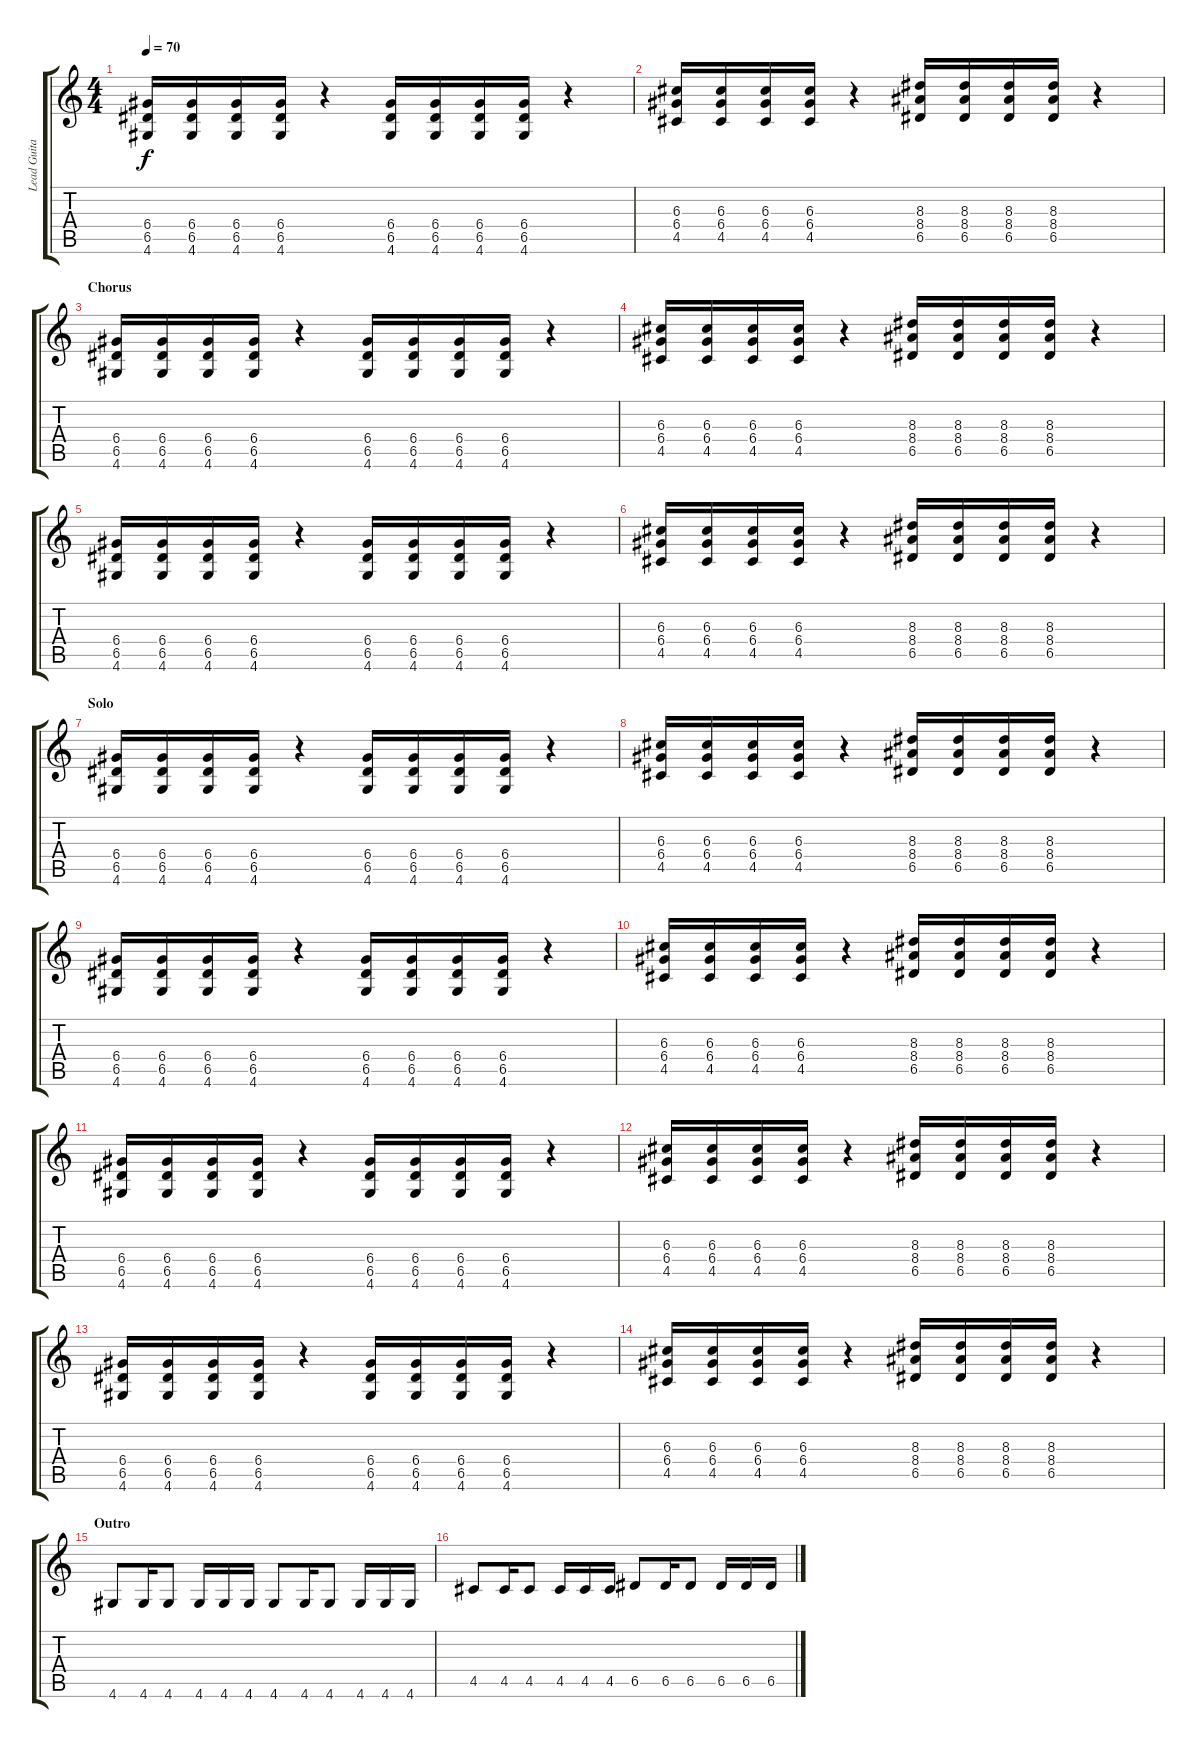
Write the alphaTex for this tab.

\track ("Lead Guitar" "Lead Guita") {instrument overdrivenguitar}
\staff {score tabs}
\tuning (E4 B3 G3 D3 A2 E2) {hide}
\ts (4 4)
\tempo 70
\clef g2
\ks c
(6.4 6.5 4.6).16{dy f} (6.4 6.5 4.6).16 (6.4 6.5 4.6).16 (6.4 6.5 4.6).16 r.4 (6.4 6.5 4.6).16 (6.4 6.5 4.6).16 (6.4 6.5 4.6).16 (6.4 6.5 4.6).16 r.4 |
(6.3 6.4 4.5).16 (6.3 6.4 4.5).16 (6.3 6.4 4.5).16 (6.3 6.4 4.5).16 r.4 (8.3 8.4 6.5).16 (8.3 8.4 6.5).16 (8.3 8.4 6.5).16 (8.3 8.4 6.5).16 r.4 |
\section ("" "Chorus")
(6.4 6.5 4.6).16 (6.4 6.5 4.6).16 (6.4 6.5 4.6).16 (6.4 6.5 4.6).16 r.4 (6.4 6.5 4.6).16 (6.4 6.5 4.6).16 (6.4 6.5 4.6).16 (6.4 6.5 4.6).16 r.4 |
(6.3 6.4 4.5).16 (6.3 6.4 4.5).16 (6.3 6.4 4.5).16 (6.3 6.4 4.5).16 r.4 (8.3 8.4 6.5).16 (8.3 8.4 6.5).16 (8.3 8.4 6.5).16 (8.3 8.4 6.5).16 r.4 |
(6.4 6.5 4.6).16 (6.4 6.5 4.6).16 (6.4 6.5 4.6).16 (6.4 6.5 4.6).16 r.4 (6.4 6.5 4.6).16 (6.4 6.5 4.6).16 (6.4 6.5 4.6).16 (6.4 6.5 4.6).16 r.4 |
(6.3 6.4 4.5).16 (6.3 6.4 4.5).16 (6.3 6.4 4.5).16 (6.3 6.4 4.5).16 r.4 (8.3 8.4 6.5).16 (8.3 8.4 6.5).16 (8.3 8.4 6.5).16 (8.3 8.4 6.5).16 r.4 |
\section ("" "Solo")
(6.4 6.5 4.6).16 (6.4 6.5 4.6).16 (6.4 6.5 4.6).16 (6.4 6.5 4.6).16 r.4 (6.4 6.5 4.6).16 (6.4 6.5 4.6).16 (6.4 6.5 4.6).16 (6.4 6.5 4.6).16 r.4 |
(6.3 6.4 4.5).16 (6.3 6.4 4.5).16 (6.3 6.4 4.5).16 (6.3 6.4 4.5).16 r.4 (8.3 8.4 6.5).16 (8.3 8.4 6.5).16 (8.3 8.4 6.5).16 (8.3 8.4 6.5).16 r.4 |
(6.4 6.5 4.6).16 (6.4 6.5 4.6).16 (6.4 6.5 4.6).16 (6.4 6.5 4.6).16 r.4 (6.4 6.5 4.6).16 (6.4 6.5 4.6).16 (6.4 6.5 4.6).16 (6.4 6.5 4.6).16 r.4 |
(6.3 6.4 4.5).16 (6.3 6.4 4.5).16 (6.3 6.4 4.5).16 (6.3 6.4 4.5).16 r.4 (8.3 8.4 6.5).16 (8.3 8.4 6.5).16 (8.3 8.4 6.5).16 (8.3 8.4 6.5).16 r.4 |
(6.4 6.5 4.6).16 (6.4 6.5 4.6).16 (6.4 6.5 4.6).16 (6.4 6.5 4.6).16 r.4 (6.4 6.5 4.6).16 (6.4 6.5 4.6).16 (6.4 6.5 4.6).16 (6.4 6.5 4.6).16 r.4 |
(6.3 6.4 4.5).16 (6.3 6.4 4.5).16 (6.3 6.4 4.5).16 (6.3 6.4 4.5).16 r.4 (8.3 8.4 6.5).16 (8.3 8.4 6.5).16 (8.3 8.4 6.5).16 (8.3 8.4 6.5).16 r.4 |
(6.4 6.5 4.6).16 (6.4 6.5 4.6).16 (6.4 6.5 4.6).16 (6.4 6.5 4.6).16 r.4 (6.4 6.5 4.6).16 (6.4 6.5 4.6).16 (6.4 6.5 4.6).16 (6.4 6.5 4.6).16 r.4 |
(6.3 6.4 4.5).16 (6.3 6.4 4.5).16 (6.3 6.4 4.5).16 (6.3 6.4 4.5).16 r.4 (8.3 8.4 6.5).16 (8.3 8.4 6.5).16 (8.3 8.4 6.5).16 (8.3 8.4 6.5).16 r.4 |
\section ("" "Outro")
4.6.8{instrument electricguitarclean} 4.6.16 4.6.8 4.6.16 4.6.16 4.6.16 4.6.8 4.6.16 4.6.8 4.6.16 4.6.16 4.6.16 |
4.5.8 4.5.16 4.5.8 4.5.16 4.5.16 4.5.16 6.5.8{volume 0} 6.5.16 6.5.8 6.5.16 6.5.16 6.5.16
